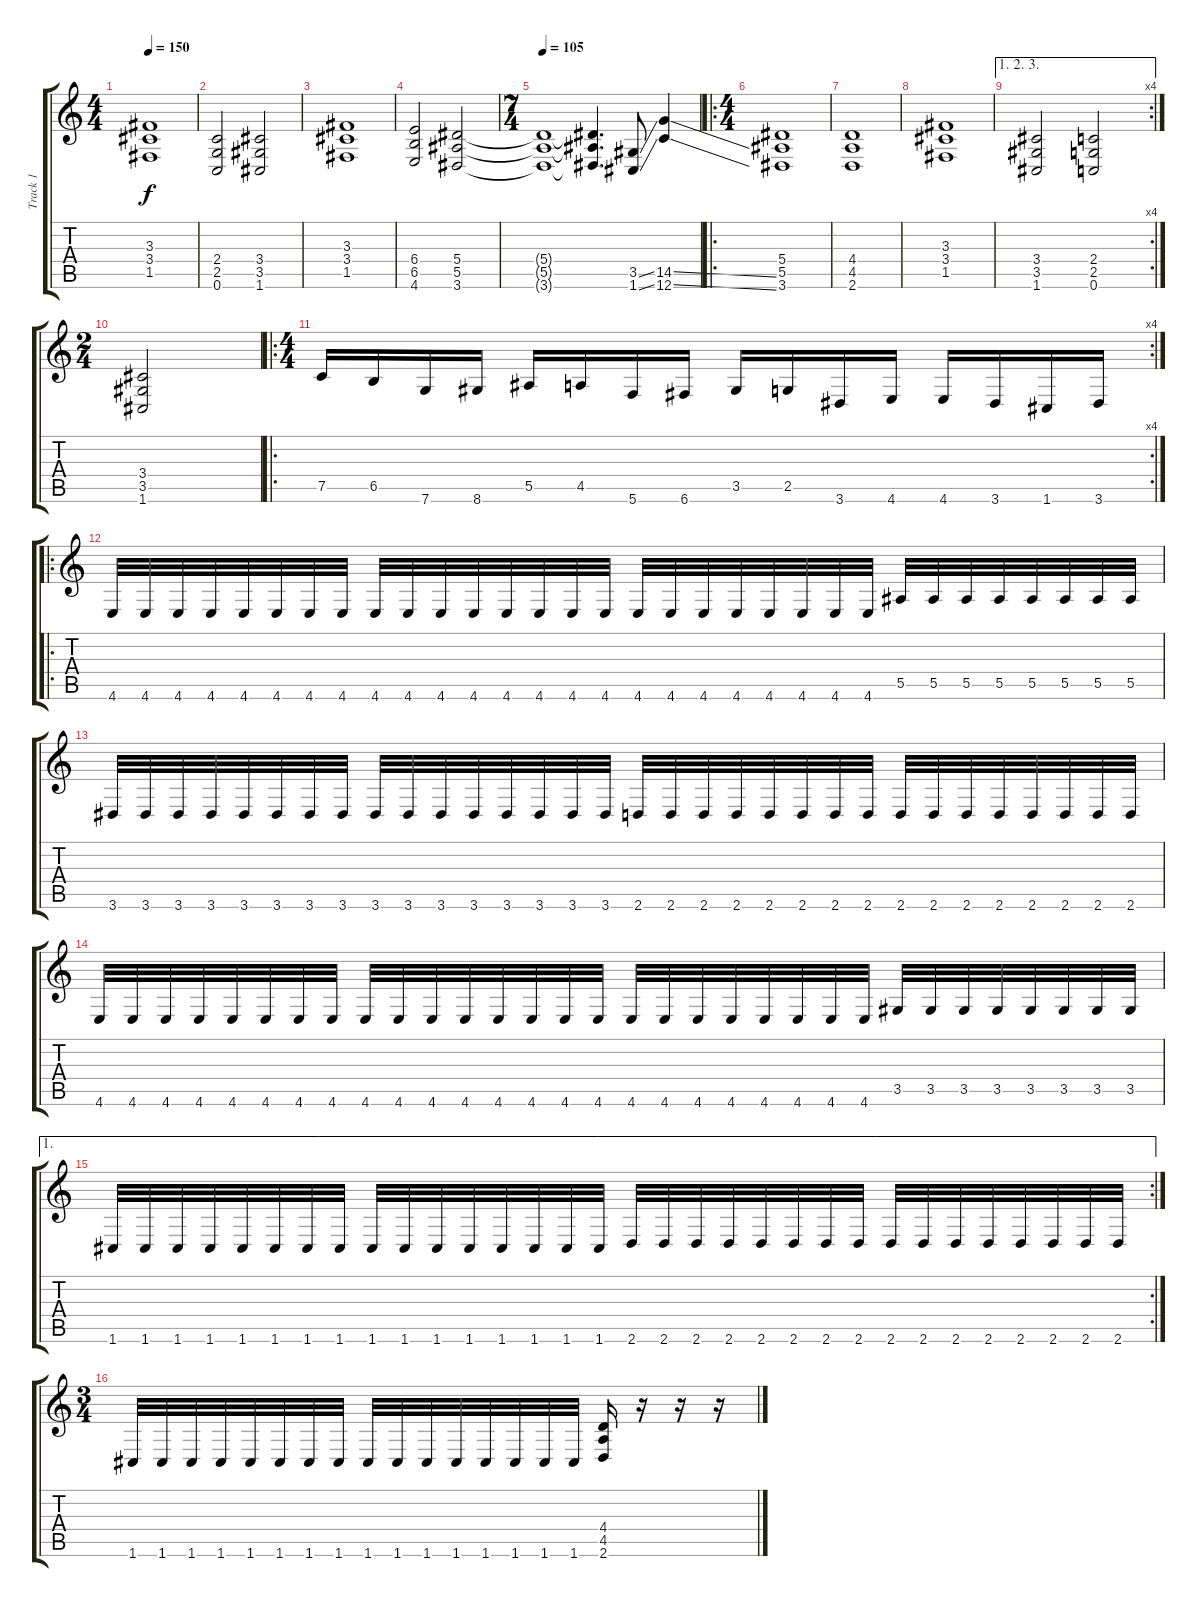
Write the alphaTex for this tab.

\track ("Track 1" "Track 1") {instrument distortionguitar}
\staff {score tabs}
\tuning (C4 G3 Eb3 Bb2 F2 C2) {hide}
\ts (4 4)
\tempo 150
\clef g2
\ks c
(3.3 3.4 1.5).1{dy f} |
(2.4 2.5 0.6).2 (3.4 3.5 1.6).2 |
(3.3 3.4 1.5).1 |
(6.4 6.5 4.6).2 (5.4 5.5 3.6).2 |
\ts (7 4)
\tempo 105
(5.4{t} 5.5{t} 3.6{t}).1 (5.4{t} 5.5{t} 3.6{t}).4{d} (3.5{ss} 1.6{ss}).8 (14.5{ss} 12.6{ss}).4 |
\ro
\ts (4 4)
(5.4 5.5 3.6).1 |
(4.4 4.5 2.6).1 |
(3.3 3.4 1.5).1 |
\ae (1 2 3)
\rc 4
(3.4 3.5 1.6).2 (2.4 2.5 0.6).2 |
\ts (2 4)
(3.4 3.5 1.6).2 |
\ro
\rc 4
\ts (4 4)
7.5.16 6.5.16 7.6.16 8.6.16 5.5.16 4.5.16 5.6.16 6.6.16 3.5.16 2.5.16 3.6.16 4.6.16 4.6.16 3.6.16 1.6.16 3.6.16 |
\ro
4.6.32 4.6.32 4.6.32 4.6.32 4.6.32 4.6.32 4.6.32 4.6.32 4.6.32 4.6.32 4.6.32 4.6.32 4.6.32 4.6.32 4.6.32 4.6.32 4.6.32 4.6.32 4.6.32 4.6.32 4.6.32 4.6.32 4.6.32 4.6.32 5.5.32 5.5.32 5.5.32 5.5.32 5.5.32 5.5.32 5.5.32 5.5.32 |
3.6.32 3.6.32 3.6.32 3.6.32 3.6.32 3.6.32 3.6.32 3.6.32 3.6.32 3.6.32 3.6.32 3.6.32 3.6.32 3.6.32 3.6.32 3.6.32 2.6.32 2.6.32 2.6.32 2.6.32 2.6.32 2.6.32 2.6.32 2.6.32 2.6.32 2.6.32 2.6.32 2.6.32 2.6.32 2.6.32 2.6.32 2.6.32 |
4.6.32 4.6.32 4.6.32 4.6.32 4.6.32 4.6.32 4.6.32 4.6.32 4.6.32 4.6.32 4.6.32 4.6.32 4.6.32 4.6.32 4.6.32 4.6.32 4.6.32 4.6.32 4.6.32 4.6.32 4.6.32 4.6.32 4.6.32 4.6.32 3.5.32 3.5.32 3.5.32 3.5.32 3.5.32 3.5.32 3.5.32 3.5.32 |
\ae 1
\rc 2
1.6.32 1.6.32 1.6.32 1.6.32 1.6.32 1.6.32 1.6.32 1.6.32 1.6.32 1.6.32 1.6.32 1.6.32 1.6.32 1.6.32 1.6.32 1.6.32 2.6.32 2.6.32 2.6.32 2.6.32 2.6.32 2.6.32 2.6.32 2.6.32 2.6.32 2.6.32 2.6.32 2.6.32 2.6.32 2.6.32 2.6.32 2.6.32 |
\ts (3 4)
1.6.32 1.6.32 1.6.32 1.6.32 1.6.32 1.6.32 1.6.32 1.6.32 1.6.32 1.6.32 1.6.32 1.6.32 1.6.32 1.6.32 1.6.32 1.6.32 (4.4 4.5 2.6).16 r.16 r.16 r.16
